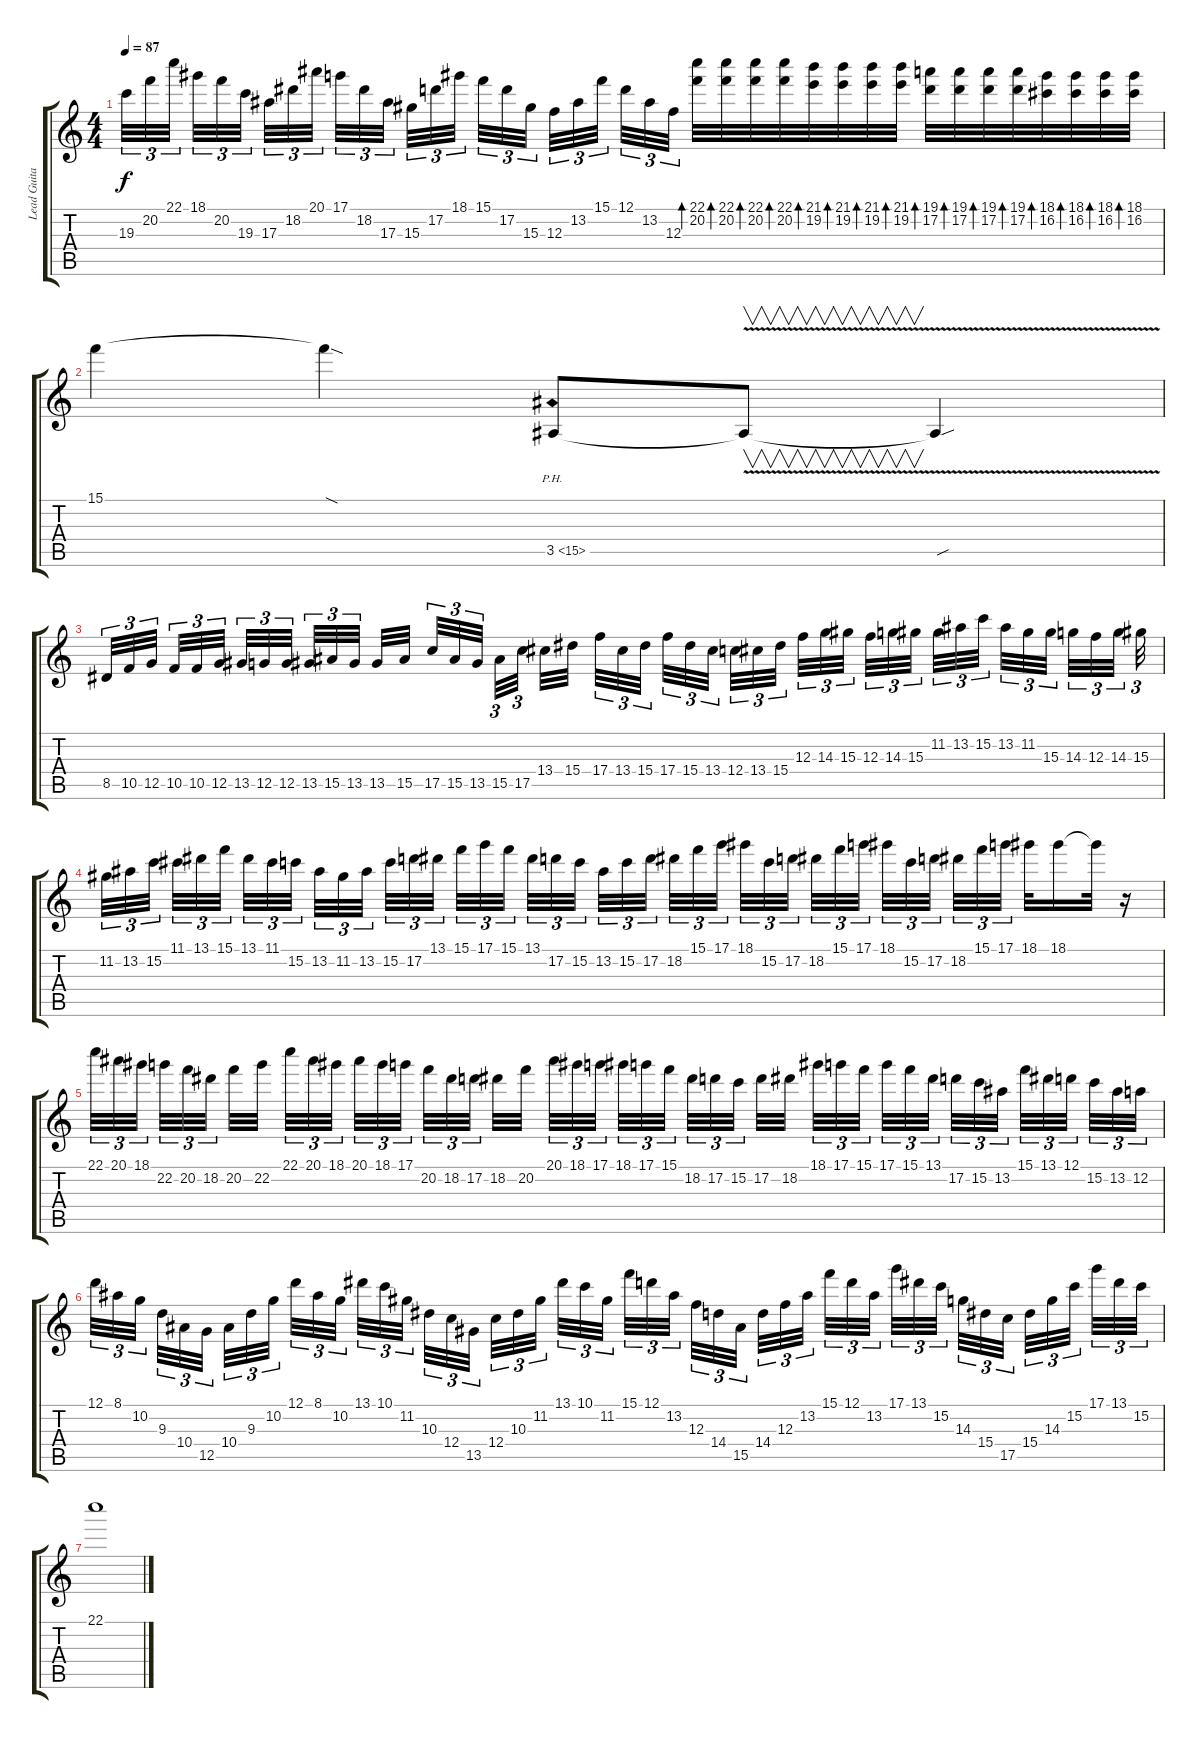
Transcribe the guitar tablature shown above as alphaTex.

\track ("Lead Guitar" "Lead Guita") {instrument distortionguitar}
\staff {score tabs}
\tuning (D4 A3 F3 C3 G2 C2) {hide}
\ts (4 4)
\tempo 87
\clef g2
\ks c
19.3.32{tu (3 2) dy f} 20.2.32{tu (3 2)} 22.1.32{tu (3 2) beam splitsecondary} 18.1.32{tu (3 2)} 20.2.32{tu (3 2)} 19.3.32{tu (3 2) beam splitsecondary} 17.3.32{tu (3 2)} 18.2.32{tu (3 2)} 20.1.32{tu (3 2) beam splitsecondary} 17.1.32{tu (3 2)} 18.2.32{tu (3 2)} 17.3.32{tu (3 2)} 15.3.32{tu (3 2)} 17.2.32{tu (3 2)} 18.1.32{tu (3 2) beam splitsecondary} 15.1.32{tu (3 2)} 17.2.32{tu (3 2)} 15.3.32{tu (3 2) beam splitsecondary} 12.3.32{tu (3 2)} 13.2.32{tu (3 2)} 15.1.32{tu (3 2) beam splitsecondary} 12.1.32{tu (3 2)} 13.2.32{tu (3 2)} 12.3.32{tu (3 2)} (22.1 20.2).32{bd 480} (22.1 20.2).32{bd 480} (22.1 20.2).32{bd 480} (22.1 20.2).32{bd 480} (21.1 19.2).32{bd 480} (21.1 19.2).32{bd 480} (21.1 19.2).32{bd 480} (21.1 19.2).32{bd 480} (19.1 17.2).32{bd 480} (19.1 17.2).32{bd 480} (19.1 17.2).32{bd 480} (19.1 17.2).32{bd 480} (18.1 16.2).32{bd 480} (18.1 16.2).32{bd 480} (18.1 16.2).32{bd 480} (18.1 16.2).32{bd 480} |
15.1.4 15.1{sod t}.4 3.5{ph 12}.8 3.5{v t}.8{v} 3.5{sou t}.4 |
8.5.32{tu (3 2)} 10.5.32{tu (3 2)} 12.5.32{tu (3 2) beam splitsecondary} 10.5.32{tu (3 2)} 10.5.32{tu (3 2)} 12.5.32{tu (3 2) beam splitsecondary} 13.5.32{tu (3 2)} 12.5.32{tu (3 2)} 12.5.32{tu (3 2) beam splitsecondary} 13.5.32{tu (3 2)} 15.5.32{tu (3 2)} 13.5.32{tu (3 2)} 13.5.32 15.5.32{beam splitsecondary} 17.5.32{tu (3 2)} 15.5.32{tu (3 2)} 13.5.32{tu (3 2) beam splitsecondary} 15.5.32{tu (3 2)} 17.5.32{tu (3 2) beam splitsecondary} 13.4.32 15.4.32{beam splitsecondary} 17.4.32{tu (3 2)} 13.4.32{tu (3 2)} 15.4.32{tu (3 2) beam splitsecondary} 17.4.32{tu (3 2)} 15.4.32{tu (3 2)} 13.4.32{tu (3 2) beam splitsecondary} 12.4.32{tu (3 2)} 13.4.32{tu (3 2)} 15.4.32{tu (3 2) beam splitsecondary} 12.3.32{tu (3 2)} 14.3.32{tu (3 2)} 15.3.32{tu (3 2) beam splitsecondary} 12.3.32{tu (3 2)} 14.3.32{tu (3 2)} 15.3.32{tu (3 2) beam splitsecondary} 11.2.32{tu (3 2)} 13.2.32{tu (3 2)} 15.2.32{tu (3 2) beam splitsecondary} 13.2.32{tu (3 2)} 11.2.32{tu (3 2)} 15.3.32{tu (3 2) beam splitsecondary} 14.3.32{tu (3 2)} 12.3.32{tu (3 2)} 14.3.32{tu (3 2) beam splitsecondary} 15.3.32{tu (3 2)} |
11.2.32{tu (3 2)} 13.2.32{tu (3 2)} 15.2.32{tu (3 2) beam splitsecondary} 11.1.32{tu (3 2)} 13.1.32{tu (3 2)} 15.1.32{tu (3 2) beam splitsecondary} 13.1.32{tu (3 2)} 11.1.32{tu (3 2)} 15.2.32{tu (3 2) beam splitsecondary} 13.2.32{tu (3 2)} 11.2.32{tu (3 2)} 13.2.32{tu (3 2)} 15.2.32{tu (3 2)} 17.2.32{tu (3 2)} 13.1.32{tu (3 2) beam splitsecondary} 15.1.32{tu (3 2)} 17.1.32{tu (3 2)} 15.1.32{tu (3 2) beam splitsecondary} 13.1.32{tu (3 2)} 17.2.32{tu (3 2)} 15.2.32{tu (3 2) beam splitsecondary} 13.2.32{tu (3 2)} 15.2.32{tu (3 2)} 17.2.32{tu (3 2)} 18.2.32{tu (3 2)} 15.1.32{tu (3 2)} 17.1.32{tu (3 2) beam splitsecondary} 18.1.32{tu (3 2)} 15.2.32{tu (3 2)} 17.2.32{tu (3 2) beam splitsecondary} 18.2.32{tu (3 2)} 15.1.32{tu (3 2)} 17.1.32{tu (3 2) beam splitsecondary} 18.1.32{tu (3 2)} 15.2.32{tu (3 2)} 17.2.32{tu (3 2)} 18.2.32{tu (3 2)} 15.1.32{tu (3 2)} 17.1.32{tu (3 2) beam splitsecondary} 18.1.32 18.1.16 18.1{t}.32 r.16 |
22.1.32{tu (3 2)} 20.1.32{tu (3 2)} 18.1.32{tu (3 2) beam splitsecondary} 22.2.32{tu (3 2)} 20.2.32{tu (3 2)} 18.2.32{tu (3 2) beam splitsecondary} 20.2.32 22.2.32{beam splitsecondary} 22.1.32{tu (3 2)} 20.1.32{tu (3 2)} 18.1.32{tu (3 2)} 20.1.32{tu (3 2)} 18.1.32{tu (3 2)} 17.1.32{tu (3 2) beam splitsecondary} 20.2.32{tu (3 2)} 18.2.32{tu (3 2)} 17.2.32{tu (3 2) beam splitsecondary} 18.2.32 20.2.32{beam splitsecondary} 20.1.32{tu (3 2)} 18.1.32{tu (3 2)} 17.1.32{tu (3 2)} 18.1.32{tu (3 2)} 17.1.32{tu (3 2)} 15.1.32{tu (3 2) beam splitsecondary} 18.2.32{tu (3 2)} 17.2.32{tu (3 2)} 15.2.32{tu (3 2) beam splitsecondary} 17.2.32 18.2.32{beam splitsecondary} 18.1.32{tu (3 2)} 17.1.32{tu (3 2)} 15.1.32{tu (3 2)} 17.1.32{tu (3 2)} 15.1.32{tu (3 2)} 13.1.32{tu (3 2) beam splitsecondary} 17.2.32{tu (3 2)} 15.2.32{tu (3 2)} 13.2.32{tu (3 2) beam splitsecondary} 15.1.32{tu (3 2)} 13.1.32{tu (3 2)} 12.1.32{tu (3 2) beam splitsecondary} 15.2.32{tu (3 2)} 13.2.32{tu (3 2)} 12.2.32{tu (3 2)} |
12.1.32{tu (3 2)} 8.1.32{tu (3 2)} 10.2.32{tu (3 2) beam splitsecondary} 9.3.32{tu (3 2)} 10.4.32{tu (3 2)} 12.5.32{tu (3 2) beam splitsecondary} 10.4.32{tu (3 2)} 9.3.32{tu (3 2)} 10.2.32{tu (3 2) beam splitsecondary} 12.1.32{tu (3 2)} 8.1.32{tu (3 2)} 10.2.32{tu (3 2)} 13.1.32{tu (3 2)} 10.1.32{tu (3 2)} 11.2.32{tu (3 2) beam splitsecondary} 10.3.32{tu (3 2)} 12.4.32{tu (3 2)} 13.5.32{tu (3 2) beam splitsecondary} 12.4.32{tu (3 2)} 10.3.32{tu (3 2)} 11.2.32{tu (3 2) beam splitsecondary} 13.1.32{tu (3 2)} 10.1.32{tu (3 2)} 11.2.32{tu (3 2)} 15.1.32{tu (3 2)} 12.1.32{tu (3 2)} 13.2.32{tu (3 2) beam splitsecondary} 12.3.32{tu (3 2)} 14.4.32{tu (3 2)} 15.5.32{tu (3 2) beam splitsecondary} 14.4.32{tu (3 2)} 12.3.32{tu (3 2)} 13.2.32{tu (3 2) beam splitsecondary} 15.1.32{tu (3 2)} 12.1.32{tu (3 2)} 13.2.32{tu (3 2)} 17.1.32{tu (3 2)} 13.1.32{tu (3 2)} 15.2.32{tu (3 2) beam splitsecondary} 14.3.32{tu (3 2)} 15.4.32{tu (3 2)} 17.5.32{tu (3 2) beam splitsecondary} 15.4.32{tu (3 2)} 14.3.32{tu (3 2)} 15.2.32{tu (3 2) beam splitsecondary} 17.1.32{tu (3 2)} 13.1.32{tu (3 2)} 15.2.32{tu (3 2)} |
22.1.1
